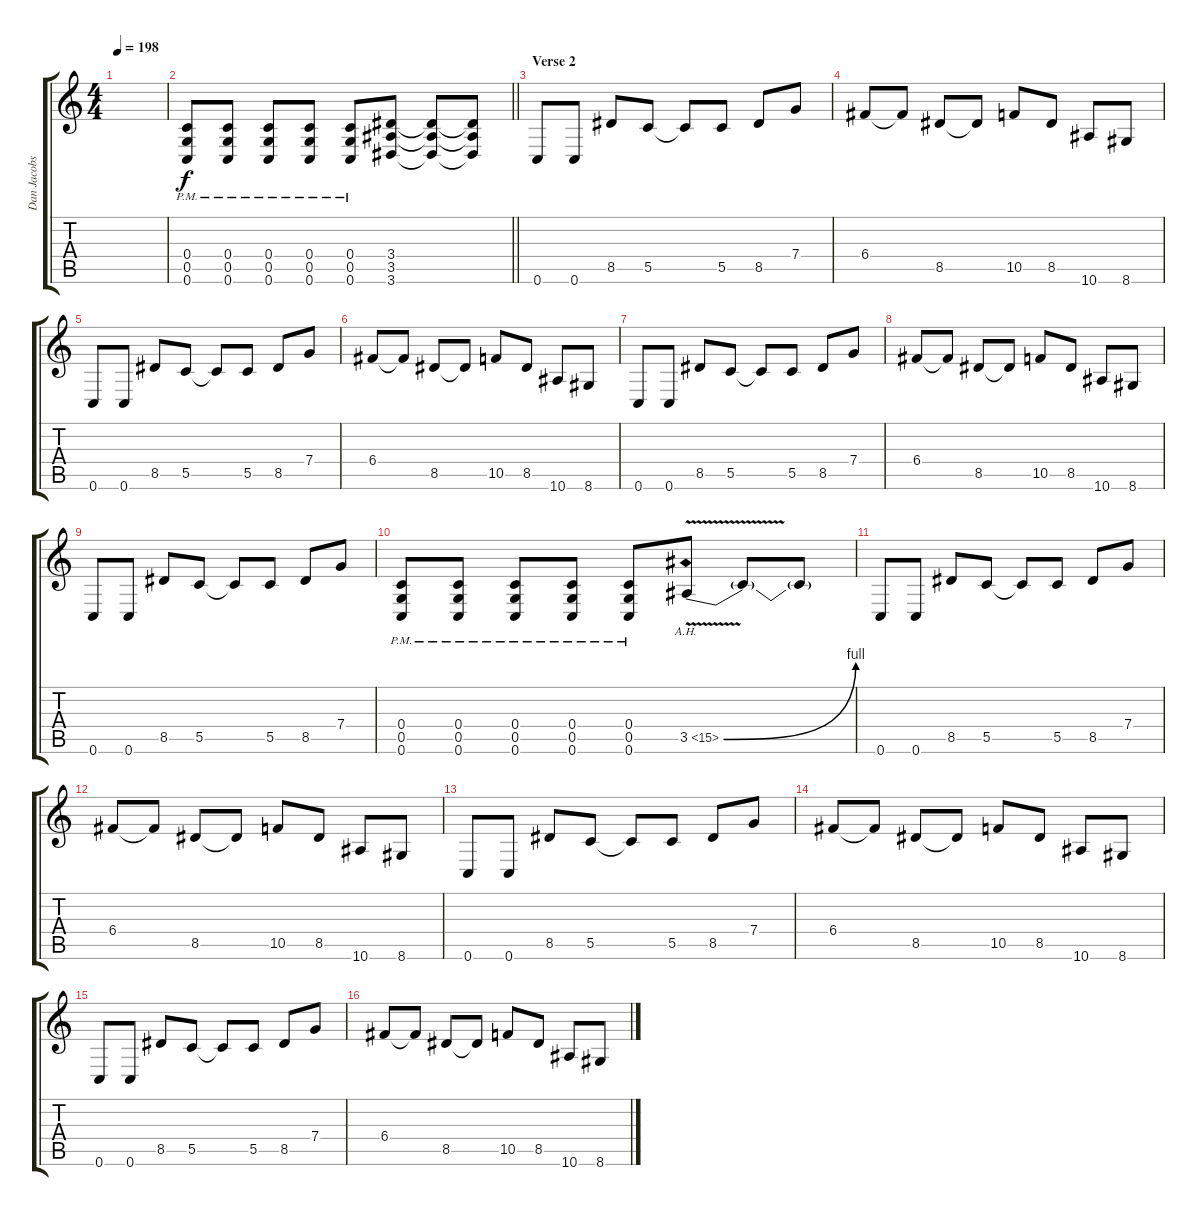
\track ("Dan Jacobs" "Dan Jacobs") {instrument distortionguitar}
\staff {score tabs}
\tuning (D4 A3 F3 C3 G2 C2) {hide}
\ts (4 4)
\tempo 198
\clef g2
\ks c
|
\barLineRight lightlight
(0.4{pm} 0.5{pm} 0.6{pm}).8{volume 13} (0.4{pm} 0.5{pm} 0.6{pm}).8 (0.4{pm} 0.5{pm} 0.6{pm}).8 (0.4{pm} 0.5{pm} 0.6{pm}).8 (0.4{pm} 0.5{pm} 0.6{pm}).8 (3.4 3.5 3.6).8 (3.4{t} 3.5{t} 3.6{t}).8 (3.4{t} 3.5{t} 3.6{t}).8 |
\section ("" "Verse 2")
0.6.8 0.6.8 8.5.8 5.5.8 5.5{t}.8 5.5.8 8.5.8 7.4.8 |
6.4.8 6.4{t}.8 8.5.8 8.5{t}.8 10.5.8 8.5.8 10.6.8 8.6.8 |
0.6.8 0.6.8 8.5.8 5.5.8 5.5{t}.8 5.5.8 8.5.8 7.4.8 |
6.4.8 6.4{t}.8 8.5.8 8.5{t}.8 10.5.8 8.5.8 10.6.8 8.6.8 |
0.6.8 0.6.8 8.5.8 5.5.8 5.5{t}.8 5.5.8 8.5.8 7.4.8 |
6.4.8 6.4{t}.8 8.5.8 8.5{t}.8 10.5.8 8.5.8 10.6.8 8.6.8 |
0.6.8 0.6.8 8.5.8 5.5.8 5.5{t}.8 5.5.8 8.5.8 7.4.8 |
(0.4{pm} 0.5{pm} 0.6{pm}).8 (0.4{pm} 0.5{pm} 0.6{pm}).8 (0.4{pm} 0.5{pm} 0.6{pm}).8 (0.4{pm} 0.5{pm} 0.6{pm}).8 (0.4{pm} 0.5{pm} 0.6{pm}).8 3.5{be (bend 0 0 60 4) ah 12 v}.8 3.5{t}.8 3.5{t}.8 |
0.6.8 0.6.8 8.5.8 5.5.8 5.5{t}.8 5.5.8 8.5.8 7.4.8 |
6.4.8 6.4{t}.8 8.5.8 8.5{t}.8 10.5.8 8.5.8 10.6.8 8.6.8 |
0.6.8 0.6.8 8.5.8 5.5.8 5.5{t}.8 5.5.8 8.5.8 7.4.8 |
6.4.8 6.4{t}.8 8.5.8 8.5{t}.8 10.5.8 8.5.8 10.6.8 8.6.8 |
0.6.8 0.6.8 8.5.8 5.5.8 5.5{t}.8 5.5.8 8.5.8 7.4.8 |
6.4.8 6.4{t}.8 8.5.8 8.5{t}.8 10.5.8 8.5.8 10.6.8 8.6.8
